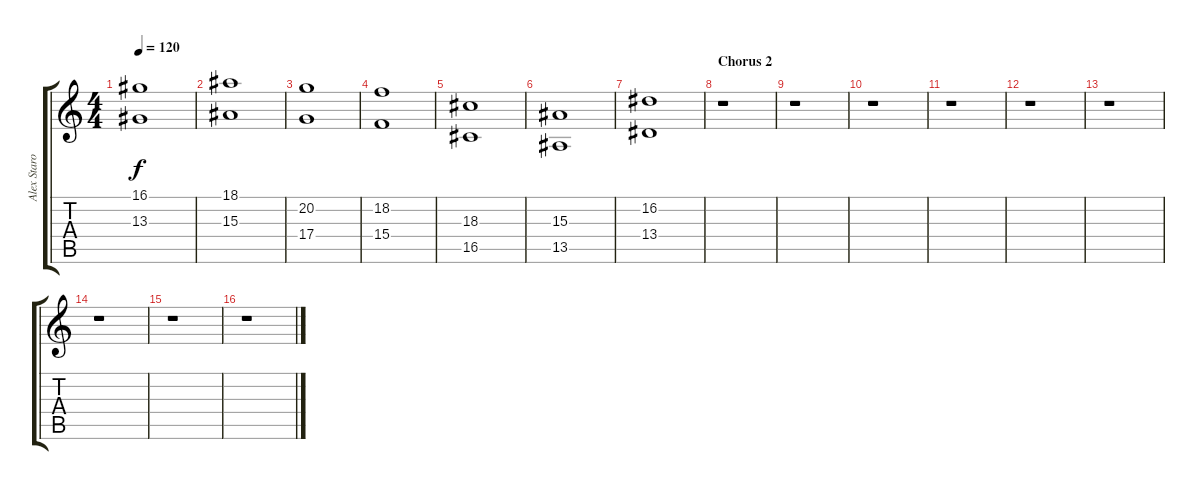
\track ("Alex Staropoli - String Ensemble" "Alex Staro") {instrument stringensemble1}
\staff {score tabs}
\tuning (E4 B3 G3 D3 A2 E2) {hide}
\ts (4 4)
\tempo 120
\clef g2
\ks c
(16.1 13.3).1{dy f} |
(18.1 15.3).1 |
(20.2 17.4).1 |
(18.2 15.4).1 |
(18.3 16.5).1 |
(15.3 13.5).1 |
(16.2 13.4).1 |
\section ("" "Chorus 2")
r.1 |
r.1 |
r.1 |
r.1 |
r.1 |
r.1 |
r.1 |
r.1 |
r.1
